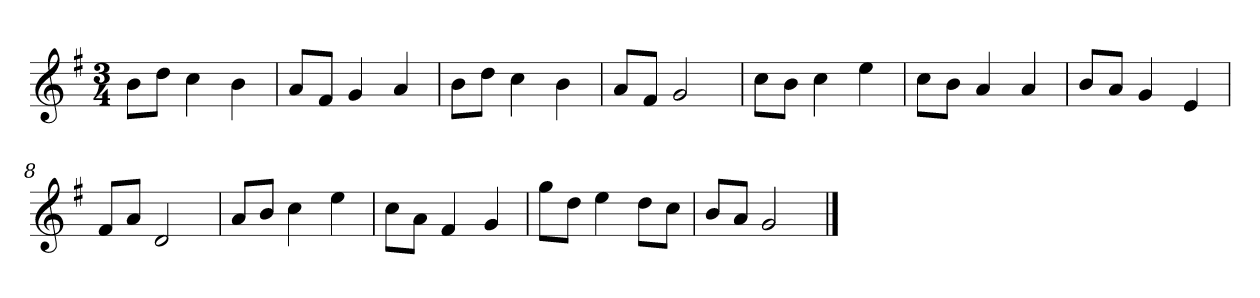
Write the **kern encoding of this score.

**kern
*part1
*staff1
*k[f#]
*M3/4
*MM120
=1
8bL
8ddJ
4cc
4b
=2
8aL
8f#J
4g
4a
=3
8bL
8ddJ
4cc
4b
=4
8aL
8f#J
2g
=5
8ccL
8bJ
4cc
4ee
=6
8ccL
8bJ
4a
4a
=7
8bL
8aJ
4g
4e
=8
8f#L
8aJ
2d
=9
8aL
8bJ
4cc
4ee
=10
8ccL
8aJ
4f#
4g
=11
8ggL
8ddJ
4ee
8ddL
8ccJ
=12
8bL
8aJ
2g
==
*-
